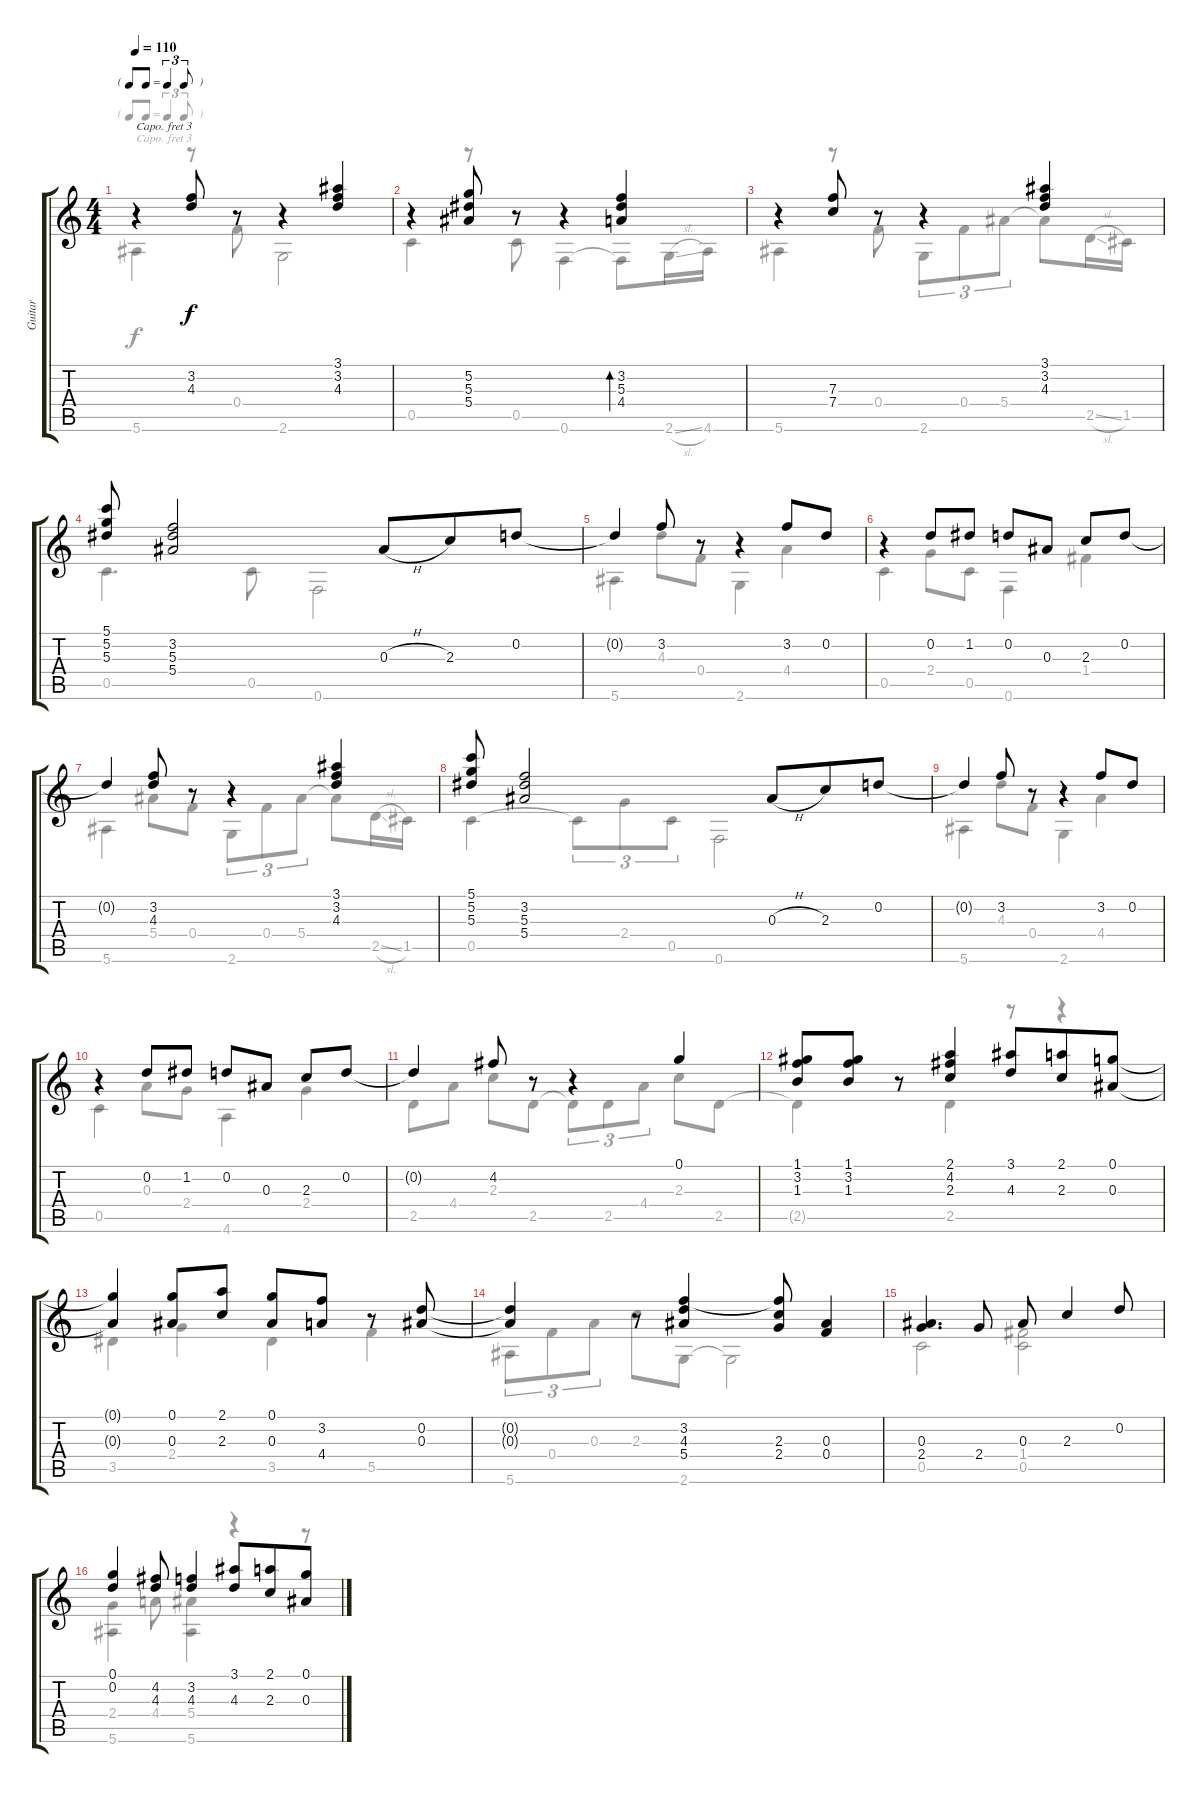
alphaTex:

\track ("Guitar" "Guitar") {instrument acousticguitarnylon}
\staff {score tabs}
\capo 3
\tuning (E4 B3 G3 D3 A2 D2) {hide}
\voice
\ts (4 4)
\tf triplet8th
\tempo 110
\clef g2
\ks c
r.4{dy f instrument acousticguitarnylon} (3.2 4.3).8 r.8 r.4 (3.1 3.2 4.3).4 |
r.4 (5.2 5.3 5.4).8 r.8 r.4 (3.2 5.3 4.4).4{bd 60} |
r.4 (7.3 7.4).8 r.8 r.4 (3.1 3.2 4.3).4 |
(5.1 5.2 5.3).8 (3.2 5.3 5.4).2 0.3{h}.8{beam merge} 2.3.8 0.2.8 |
0.2{t}.4 3.2.8 r.8 r.4 3.2.8 0.2.8 |
r.4 0.2.8 1.2.8 0.2.8 0.3.8 2.3.8 0.2.8 |
0.2{t}.4 (3.2 4.3).8 r.8 r.4 (3.1 3.2 4.3).4 |
(5.1 5.2 5.3).8 (3.2 5.3 5.4).2 0.3{h}.8{beam merge} 2.3.8 0.2.8 |
0.2{t}.4 3.2.8 r.8 r.4 3.2.8 0.2.8 |
r.4 0.2.8 1.2.8 0.2.8 0.3.8 2.3.8 0.2.8 |
0.2{t}.4 4.2.8 r.8 r.4 0.1.4 |
(1.1 3.2 1.3).8 (1.1 3.2 1.3).8 r.8 (2.1 4.2 2.3).4 (3.1 4.3).8{beam merge} (2.1 2.3).8 (0.1 0.3).8 |
(0.1{t} 0.3{t}).4 (0.1 0.3).8 (2.1 2.3).8 (0.1 0.3).8 (3.2 4.4).8 r.8 (0.2 0.3).8 |
(0.2{t} 0.3{t}).4 r.8 (3.2 4.3 5.4).4 (3.2{t} 2.3 2.4).8 (0.3 0.4).4 |
(0.3 2.4).4{d} 2.4.8 0.3.8 2.3.4 0.2.8 |
(0.1 0.2).4 (4.2 4.3).8 (3.2 4.3).4 (3.1 4.3).8{beam merge} (2.1 2.3).8 (0.1 0.3).8
\voice
\clef g2
\ottava regular
\simile none
\ks c
5.6.4{dy f} r.8 0.4.8 2.6.2 |
0.5.4 r.8 0.5.8 0.6.4 0.6{t}.8 2.6{sl}.16 4.6.16 |
5.6.4 r.8 0.4.8 2.6.8{tu (3 2)} 0.4.8{tu (3 2)} 5.4.8{tu (3 2)} 5.4{t}.8 2.5{sl}.16 1.5.16 |
0.5.4{d} 0.5.8 0.6.2 |
5.6.4 4.3.8 0.4.8 2.6.4 4.4.4 |
0.5.4 2.4.8 0.5.8 0.6.4 1.4.4 |
5.6.4 5.4.8 0.4.8 2.6.8{tu (3 2)} 0.4.8{tu (3 2)} 5.4.8{tu (3 2)} 5.4{t}.8 2.5{sl}.16 1.5.16 |
0.5.4 0.5{t}.8{tu (3 2)} 2.4.8{tu (3 2)} 0.5.8{tu (3 2)} 0.6.2 |
5.6.4 4.3.8 0.4.8 2.6.4 4.4.4 |
0.5.4 0.3.8 2.4.8 4.6.4 2.4.4 |
2.5.8 4.4.8 2.3.8 2.5.8 2.5{t}.8{tu (3 2)} 2.5.8{tu (3 2)} 4.4.8{tu (3 2)} 2.3.8 2.5.8 |
2.5{t}.4 r.8 2.5.4 r.8 r.4 |
3.5.4 2.4.4 3.5.4 5.5.4 |
5.6.8{tu (3 2)} 0.4.8{tu (3 2)} 0.3.8{tu (3 2)} 2.3.8 2.6.8 2.6{t}.2 |
0.5.2 (1.4 0.5).2 |
(2.4 5.6).4 4.4.8 (5.4 5.6).4 r.4 r.8
